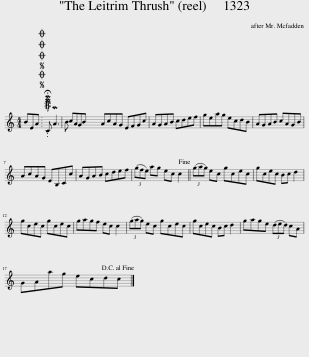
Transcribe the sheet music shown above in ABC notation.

X:1
L:1/8
M:4/4
I:linebreak $
K:C
V:1 treble
V:1
 BEA |SOSOOO .!fermata!PMTuC MA3 B cAGB | AcAG EFGc | AGAB cdef | geag ecdB | %5
 AGAB cAGB |$ AcAG EB,Cc | AGAB cdef | (3(gfe) ag ec c2!fine! || (3(gag) ec gcec | %10
 gcec Bc d2 |$ gcec gcec | gagf ec c2 | (3(gag) ec gcec | gcec Bc d2 | %15
 gage (3(ded) cA |$ GAag ecdc!D.C.! |] %17
